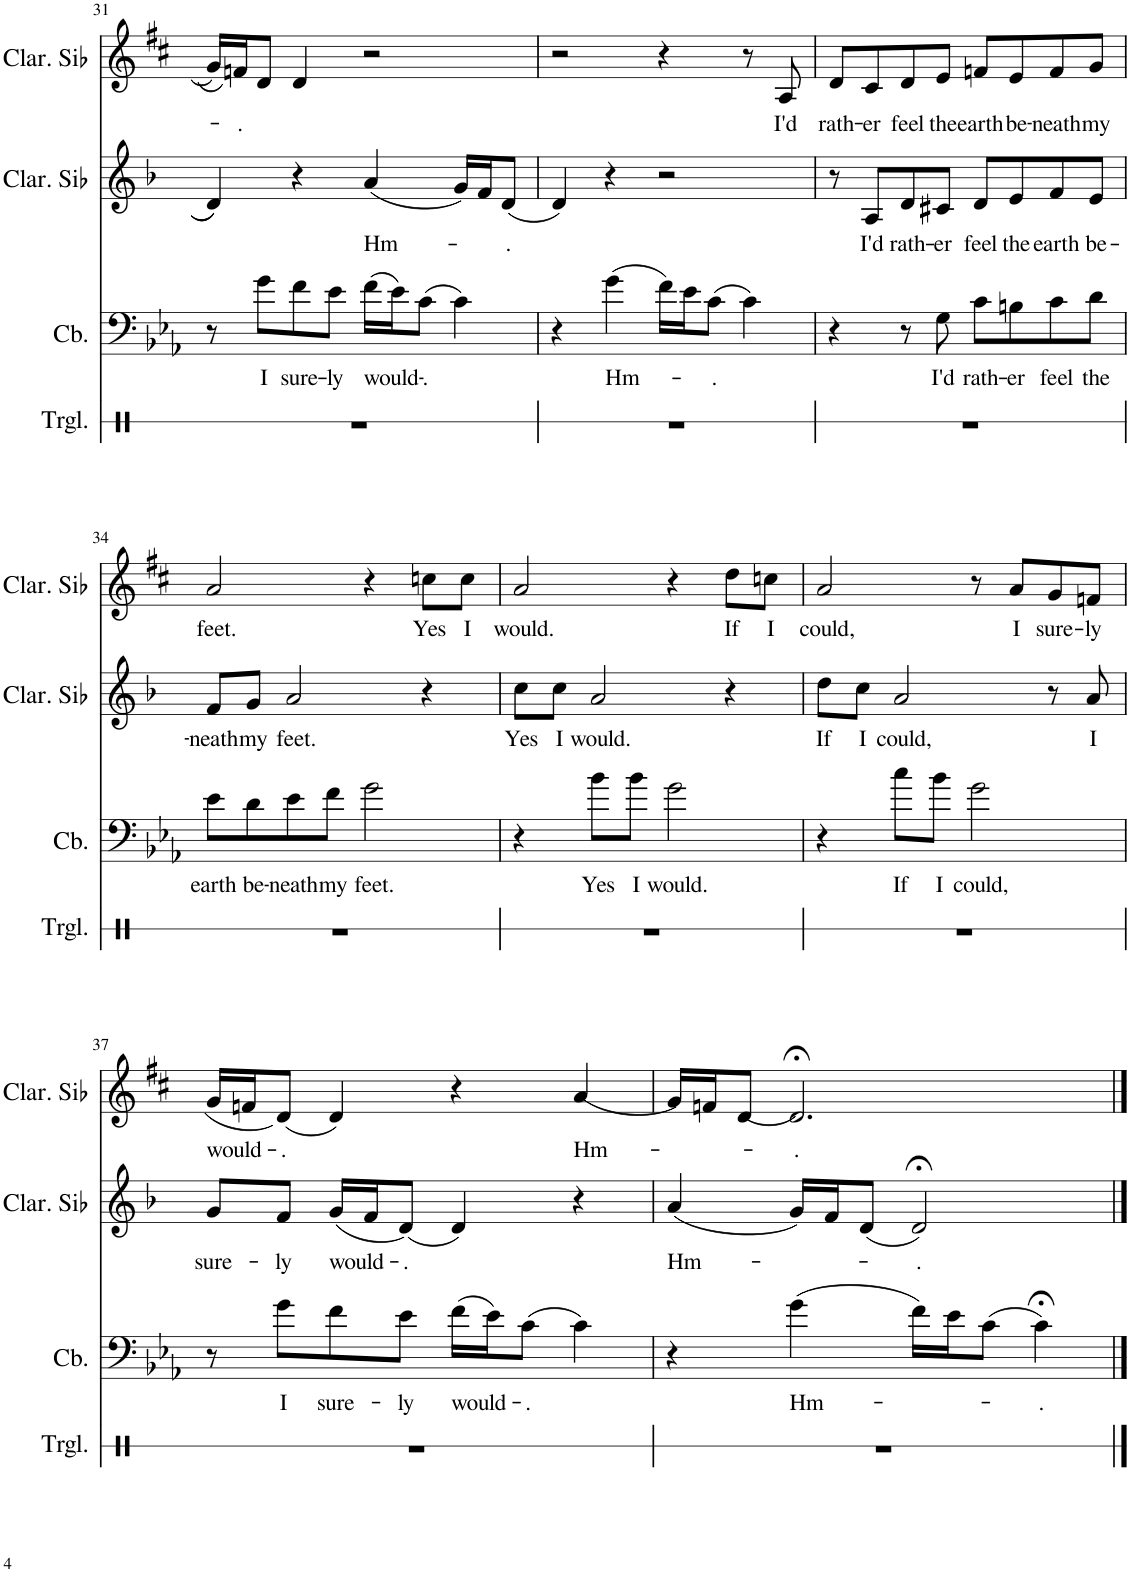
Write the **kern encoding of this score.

**kern	**kern	**text	**kern	**text	**kern	**text
*part4	*part3	*part3	*part2	*part2	*part1	*part1
*staff4	*staff3	*staff3	*staff2	*staff2	*staff1	*staff1
*I"Triangle	*I"Contrebasse	*	*I"Clarinette en Sib	*	*I"Clarinette en Sib	*
*I'Trgl.	*I'Cb.	*	*I'Clar. Sib	*	*I'Clar. Sib	*
!!LO:PB:g=z
*clefX	*clefF4	*	*clefG2	*	*clefG2	*
*	*Trd7c12	*	*Trd1c2	*	*Trd1c2	*
*k[]	*k[b-e-a-]	*	*k[b-]	*	*k[f#c#]	*
*M4/4	*M4/4	*	*M4/4	*	*M4/4	*
=31	=31	=31	=31	=31	=31	=31
1r	8r	.	4d/	.	(16g/LL	.
!	!	!	!	!	!	!LO:LY:b
.	.	.	.	.	16fn/J)	-.
!	!	!LO:LY:b	!	!	!	!
.	8g\L	I	.	.	8d/J	.
!	!	!LO:LY:b	!	!	!	!
.	8f\	sure-	4r	.	4d/	.
!	!	!LO:LY:b	!	!	!	!
.	8e-\J	-ly	.	.	.	.
!	!	!LO:LY:b	!	!LO:LY:b	!	!
.	(16f\LL	would-	(4a/	Hm-	2r	.
.	16e-\J)	.	.	.	.	.
!	!	!LO:LY:b	!	!	!	!
.	(8c\J	-.	.	.	.	.
.	4c\)	.	16g/LL)	.	.	.
.	.	.	16f/J	.	.	.
!	!	!	!	!LO:LY:b	!	!
.	.	.	(8d/J	.	.	.
=32	=32	=32	=32	=32	=32	=32
1r	4r	.	4d/)	.	2r	.
!	!	!LO:LY:b	!	!	!	!
.	(4g\	Hm-	4r	.	.	.
.	16f\LL)	.	2r	.	4r	.
.	16e-\J	.	.	.	.	.
!	!	!LO:LY:b	!	!	!	!
.	(8c\J	.	.	.	.	.
.	4c\)	.	.	.	8r	.
!	!	!	!	!	!	!LO:LY:b
.	.	.	.	.	8A/	I'd
=33	=33	=33	=33	=33	=33	=33
!	!	!	!	!	!	!LO:LY:b
1r	4r	.	8r	.	8d/L	rath-
!	!	!	!	!LO:LY:b	!	!LO:LY:b
.	.	.	8A/L	I'd	8c#/	-er
!	!	!	!	!LO:LY:b	!	!LO:LY:b
.	8r	.	8d/	rath-	8d/	feel
!	!	!LO:LY:b	!	!LO:LY:b	!	!LO:LY:b
.	8G\	I'd	8c#X/J	-er	8e/J	the
!	!	!LO:LY:b	!	!LO:LY:b	!	!LO:LY:b
.	8c\L	rath-	8d/L	feel	8fn/L	earth
!	!	!LO:LY:b	!	!LO:LY:b	!	!LO:LY:b
.	8Bn\	-er	8e/	the	8e/	be-
!	!	!LO:LY:b	!	!LO:LY:b	!	!LO:LY:b
.	8c\	feel	8f/	earth	8f/	-neath
!	!	!LO:LY:b	!	!LO:LY:b	!	!LO:LY:b
.	8d\J	the	8e/J	be-	8g/J	my
!!LO:LB:g=z
=34	=34	=34	=34	=34	=34	=34
!	!	!LO:LY:b	!	!LO:LY:b	!	!LO:LY:b
1r	8e-\L	earth	8f/L	-neath	2a/	feet.
!	!	!LO:LY:b	!	!LO:LY:b	!	!
.	8d\	be-	8g/J	my	.	.
!	!	!LO:LY:b	!	!LO:LY:b	!	!
.	8e-\	-neath	2a/	feet.	.	.
!	!	!LO:LY:b	!	!	!	!
.	8f\J	my	.	.	.	.
!	!	!LO:LY:b	!	!	!	!
.	2g\	feet.	.	.	4r	.
!	!	!	!	!	!	!LO:LY:b
.	.	.	4r	.	8ccn\L	Yes
!	!	!	!	!	!	!LO:LY:b
.	.	.	.	.	8cc\J	I
=35	=35	=35	=35	=35	=35	=35
!	!	!	!	!LO:LY:b	!	!LO:LY:b
1r	4r	.	8cc\L	Yes	2a/	would.
!	!	!	!	!LO:LY:b	!	!
.	.	.	8cc\J	I	.	.
!	!	!LO:LY:b	!	!LO:LY:b	!	!
.	8b-\L	Yes	2a/	would.	.	.
!	!	!LO:LY:b	!	!	!	!
.	8b-\J	I	.	.	.	.
!	!	!LO:LY:b	!	!	!	!
.	2g\	would.	.	.	4r	.
!	!	!	!	!	!	!LO:LY:b
.	.	.	4r	.	8dd\L	If
!	!	!	!	!	!	!LO:LY:b
.	.	.	.	.	8ccn\J	I
=36	=36	=36	=36	=36	=36	=36
!	!	!	!	!LO:LY:b	!	!LO:LY:b
1r	4r	.	8dd\L	If	2a/	could,
!	!	!	!	!LO:LY:b	!	!
.	.	.	8cc\J	I	.	.
!	!	!LO:LY:b	!	!LO:LY:b	!	!
.	8cc\L	If	2a/	could,	.	.
!	!	!LO:LY:b	!	!	!	!
.	8b-\J	I	.	.	.	.
!	!	!LO:LY:b	!	!	!	!
.	2g\	could,	.	.	8r	.
!	!	!	!	!	!	!LO:LY:b
.	.	.	.	.	8a/L	I
!	!	!	!	!	!	!LO:LY:b
.	.	.	8r	.	8g/	sure-
!	!	!	!	!LO:LY:b	!	!LO:LY:b
.	.	.	8a/	I	8fn/J	-ly
!!LO:LB:g=z
=37	=37	=37	=37	=37	=37	=37
!	!	!	!	!LO:LY:b	!	!LO:LY:b
1r	8r	.	8g/L	sure-	(16g/LL	would-
.	.	.	.	.	16fn/J	.
!	!	!LO:LY:b	!	!LO:LY:b	!	!LO:LY:b
.	8g\L	I	8f/J	-ly	(8d/J)	-.
!	!	!LO:LY:b	!	!LO:LY:b	!	!
.	8f\	sure-	(16g/LL	would-	4d/)	.
.	.	.	16f/J	.	.	.
!	!	!LO:LY:b	!	!LO:LY:b	!	!
.	8e-\J	-ly	(8d/J)	-.	.	.
!	!	!LO:LY:b	!	!	!	!
.	(16f\LL	would-	4d/)	.	4r	.
.	16e-\J)	.	.	.	.	.
!	!	!LO:LY:b	!	!	!	!
.	(8c\J	-.	.	.	.	.
!	!	!	!	!	!	!LO:LY:b
.	4c\)	.	4r	.	(4a/	Hm-
=38	=38	=38	=38	=38	=38	=38
!	!	!	!	!LO:LY:b	!	!
1r	4r	.	(4a/	Hm-	16g/LL)	.
.	.	.	.	.	16fn/J	.
.	.	.	.	.	(8d/J	.
!	!	!LO:LY:b	!	!	!	!LO:LY:b
.	(4g\	Hm-	16g/LL)	.	2.d;</)	.
.	.	.	16f/J	.	.	.
.	.	.	(8d/J	.	.	.
!	!	!	!	!LO:LY:b	!	!
.	16f\LL)	.	2d;</)	.	.	.
.	16e-\J	.	.	.	.	.
.	(8c\J	.	.	.	.	.
!	!	!LO:LY:b	!	!	!	!
.	4c;<\)	.	.	.	.	.
==	==	==	==	==	==	==
*-	*-	*-	*-	*-	*-	*-
